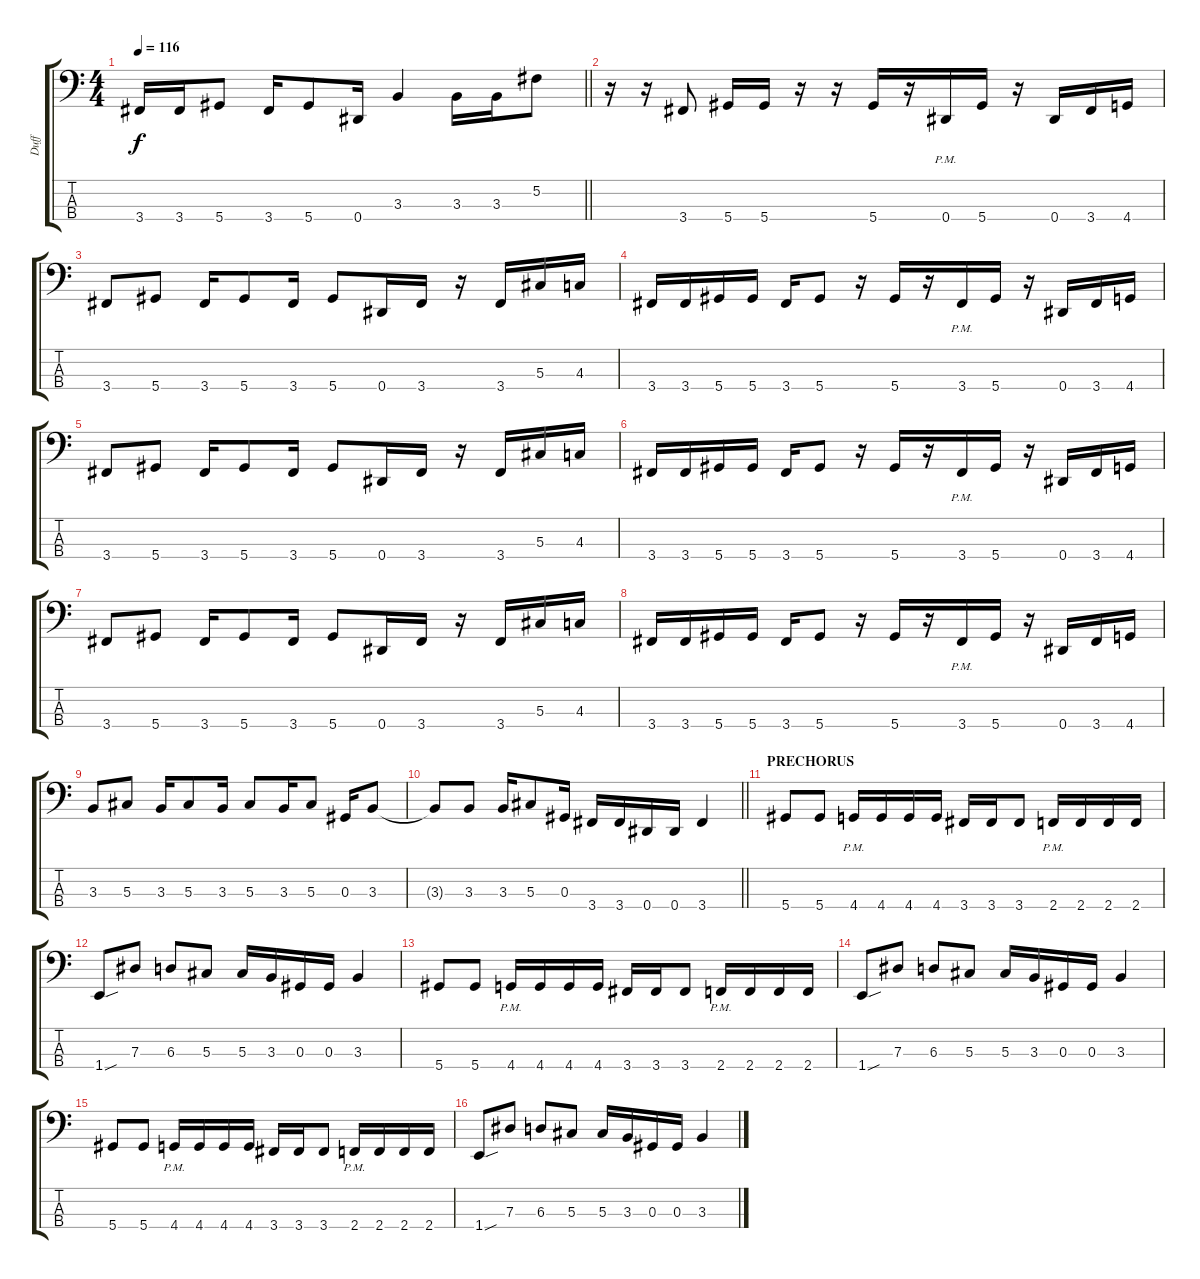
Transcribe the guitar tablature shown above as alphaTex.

\track ("Duff" "Duff") {instrument electricbassfinger}
\staff {score tabs}
\tuning (Gb2 Db2 Ab1 Eb1) {hide}
\ts (4 4)
\tempo 116
\clef f4
\barLineRight lightlight
\ks c
3.4.16{dy f} 3.4.16 5.4.8 3.4.16 5.4.8 0.4.16 3.3.4 3.3.16 3.3.16 5.2.8 |
r.16 r.16 3.4.8 5.4.16 5.4.16 r.16 r.16 5.4.16 r.16 0.4{pm}.16 5.4.16 r.16 0.4.16 3.4.16 4.4.16 |
3.4.8 5.4.8 3.4.16 5.4.8 3.4.16 5.4.8 0.4.16 3.4.16 r.16 3.4.16 5.3.16 4.3.16 |
3.4.16 3.4.16 5.4.16 5.4.16 3.4.16 5.4.8 r.16 5.4.16 r.16 3.4{pm}.16 5.4.16 r.16 0.4.16 3.4.16 4.4.16 |
3.4.8 5.4.8 3.4.16 5.4.8 3.4.16 5.4.8 0.4.16 3.4.16 r.16 3.4.16 5.3.16 4.3.16 |
3.4.16 3.4.16 5.4.16 5.4.16 3.4.16 5.4.8 r.16 5.4.16 r.16 3.4{pm}.16 5.4.16 r.16 0.4.16 3.4.16 4.4.16 |
3.4.8 5.4.8 3.4.16 5.4.8 3.4.16 5.4.8 0.4.16 3.4.16 r.16 3.4.16 5.3.16 4.3.16 |
3.4.16 3.4.16 5.4.16 5.4.16 3.4.16 5.4.8 r.16 5.4.16 r.16 3.4{pm}.16 5.4.16 r.16 0.4.16 3.4.16 4.4.16 |
3.3.8 5.3.8 3.3.16 5.3.8 3.3.16 5.3.8 3.3.16 5.3.8 0.3.16 3.3.8 |
\barLineRight lightlight
3.3{t}.8 3.3.8 3.3.16 5.3.8 0.3.16 3.4.16 3.4.16 0.4.16 0.4.16 3.4.4 |
\section ("" "PRECHORUS")
5.4.8 5.4.8 4.4{pm}.16 4.4.16 4.4.16 4.4.16 3.4.16 3.4.16 3.4.8 2.4{pm}.16 2.4.16 2.4.16 2.4.16 |
1.4{sou}.8 7.3.8 6.3.8 5.3.8 5.3.16 3.3.16 0.3.16 0.3.16 3.3.4 |
5.4.8 5.4.8 4.4{pm}.16 4.4.16 4.4.16 4.4.16 3.4.16 3.4.16 3.4.8 2.4{pm}.16 2.4.16 2.4.16 2.4.16 |
1.4{sou}.8 7.3.8 6.3.8 5.3.8 5.3.16 3.3.16 0.3.16 0.3.16 3.3.4 |
5.4.8 5.4.8 4.4{pm}.16 4.4.16 4.4.16 4.4.16 3.4.16 3.4.16 3.4.8 2.4{pm}.16 2.4.16 2.4.16 2.4.16 |
1.4{sou}.8 7.3.8 6.3.8 5.3.8 5.3.16 3.3.16 0.3.16 0.3.16 3.3.4
